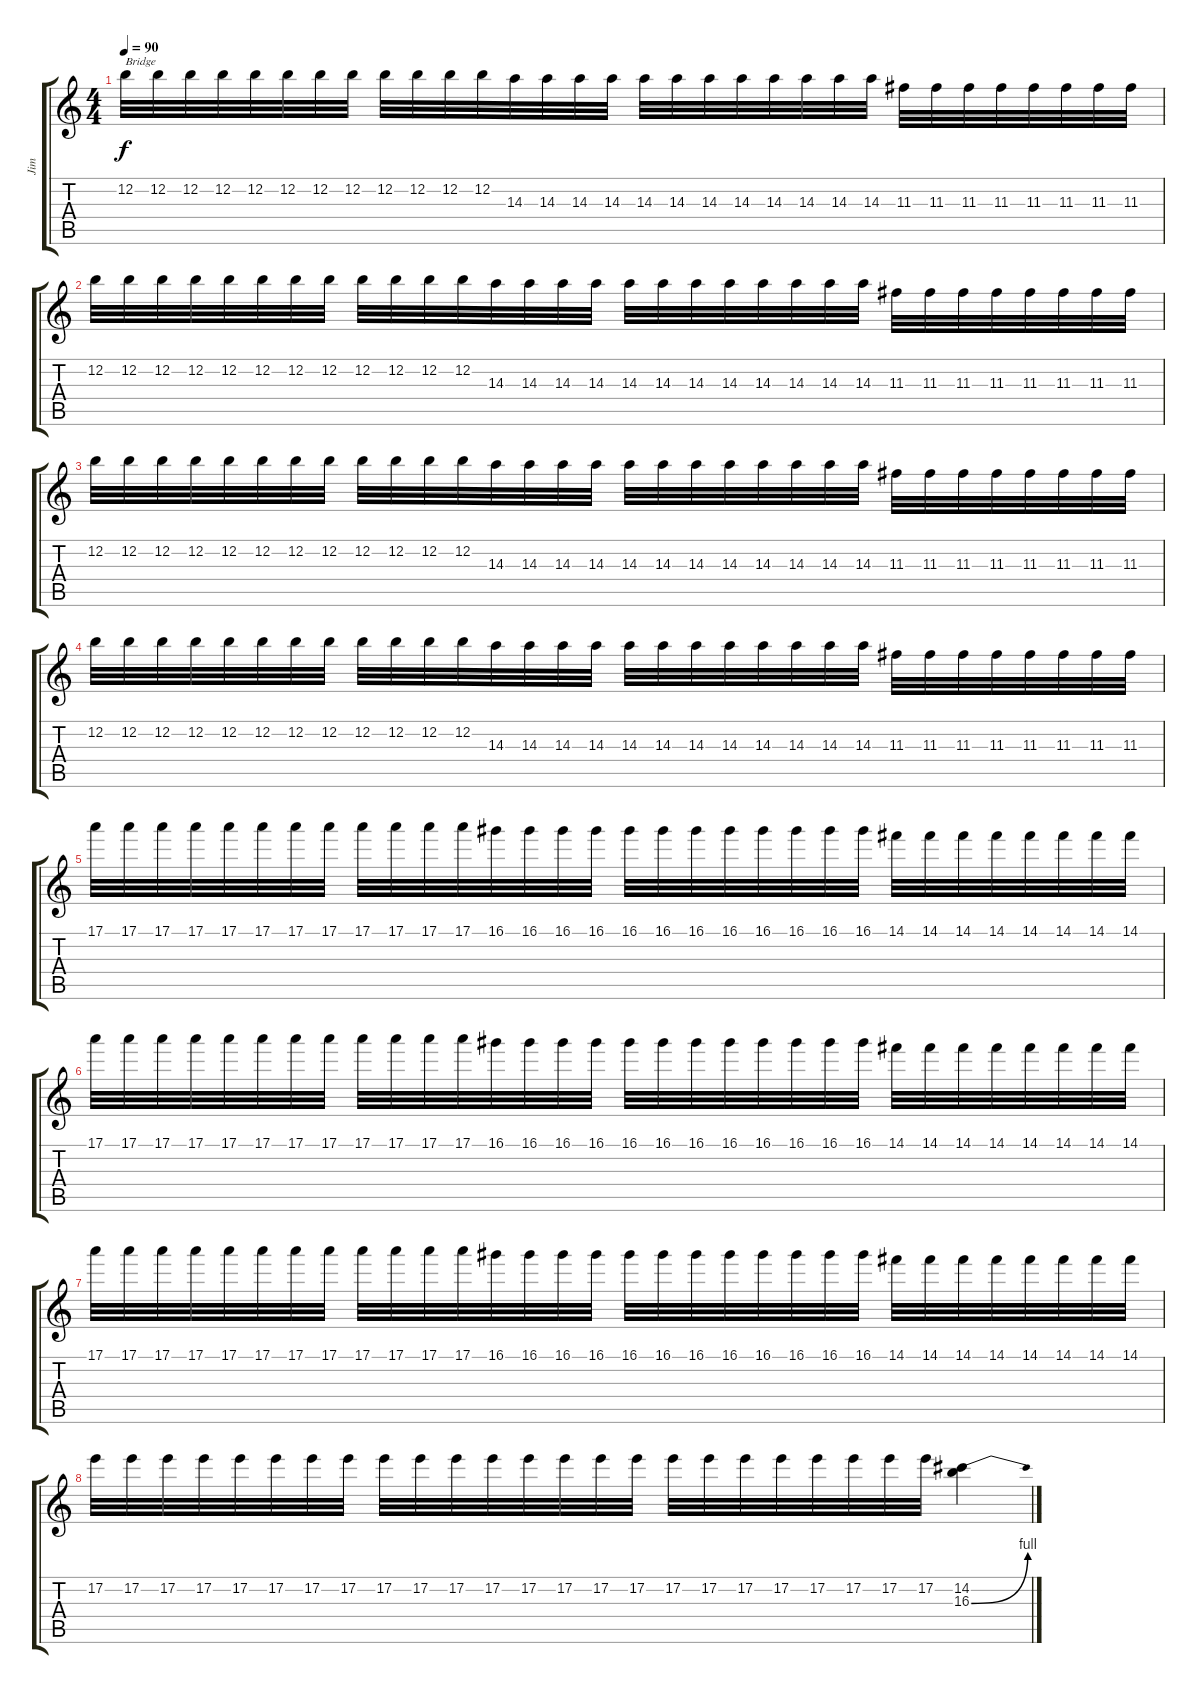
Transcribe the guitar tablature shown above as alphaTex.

\track ("Jim" "Jim") {instrument overdrivenguitar}
\staff {score tabs}
\tuning (E4 B3 G3 D3 A2 E2) {hide}
\ts (4 4)
\tempo 90
\clef g2
\ks c
12.2.32{txt "Bridge" dy f} 12.2.32 12.2.32 12.2.32 12.2.32 12.2.32 12.2.32 12.2.32 12.2.32 12.2.32 12.2.32 12.2.32 14.3.32 14.3.32 14.3.32 14.3.32 14.3.32 14.3.32 14.3.32 14.3.32 14.3.32 14.3.32 14.3.32 14.3.32 11.3.32 11.3.32 11.3.32 11.3.32 11.3.32 11.3.32 11.3.32 11.3.32 |
12.2.32 12.2.32 12.2.32 12.2.32 12.2.32 12.2.32 12.2.32 12.2.32 12.2.32 12.2.32 12.2.32 12.2.32 14.3.32 14.3.32 14.3.32 14.3.32 14.3.32 14.3.32 14.3.32 14.3.32 14.3.32 14.3.32 14.3.32 14.3.32 11.3.32 11.3.32 11.3.32 11.3.32 11.3.32 11.3.32 11.3.32 11.3.32 |
12.2.32 12.2.32 12.2.32 12.2.32 12.2.32 12.2.32 12.2.32 12.2.32 12.2.32 12.2.32 12.2.32 12.2.32 14.3.32 14.3.32 14.3.32 14.3.32 14.3.32 14.3.32 14.3.32 14.3.32 14.3.32 14.3.32 14.3.32 14.3.32 11.3.32 11.3.32 11.3.32 11.3.32 11.3.32 11.3.32 11.3.32 11.3.32 |
12.2.32 12.2.32 12.2.32 12.2.32 12.2.32 12.2.32 12.2.32 12.2.32 12.2.32 12.2.32 12.2.32 12.2.32 14.3.32 14.3.32 14.3.32 14.3.32 14.3.32 14.3.32 14.3.32 14.3.32 14.3.32 14.3.32 14.3.32 14.3.32 11.3.32 11.3.32 11.3.32 11.3.32 11.3.32 11.3.32 11.3.32 11.3.32 |
17.1.32 17.1.32 17.1.32 17.1.32 17.1.32 17.1.32 17.1.32 17.1.32 17.1.32 17.1.32 17.1.32 17.1.32 16.1.32 16.1.32 16.1.32 16.1.32 16.1.32 16.1.32 16.1.32 16.1.32 16.1.32 16.1.32 16.1.32 16.1.32 14.1.32 14.1.32 14.1.32 14.1.32 14.1.32 14.1.32 14.1.32 14.1.32 |
17.1.32 17.1.32 17.1.32 17.1.32 17.1.32 17.1.32 17.1.32 17.1.32 17.1.32 17.1.32 17.1.32 17.1.32 16.1.32 16.1.32 16.1.32 16.1.32 16.1.32 16.1.32 16.1.32 16.1.32 16.1.32 16.1.32 16.1.32 16.1.32 14.1.32 14.1.32 14.1.32 14.1.32 14.1.32 14.1.32 14.1.32 14.1.32 |
17.1.32 17.1.32 17.1.32 17.1.32 17.1.32 17.1.32 17.1.32 17.1.32 17.1.32 17.1.32 17.1.32 17.1.32 16.1.32 16.1.32 16.1.32 16.1.32 16.1.32 16.1.32 16.1.32 16.1.32 16.1.32 16.1.32 16.1.32 16.1.32 14.1.32 14.1.32 14.1.32 14.1.32 14.1.32 14.1.32 14.1.32 14.1.32 |
17.2.32 17.2.32 17.2.32 17.2.32 17.2.32 17.2.32 17.2.32 17.2.32 17.2.32 17.2.32 17.2.32 17.2.32 17.2.32 17.2.32 17.2.32 17.2.32 17.2.32 17.2.32 17.2.32 17.2.32 17.2.32 17.2.32 17.2.32 17.2.32 (14.2 16.3{be (bend 0 0 60 4)}).4
